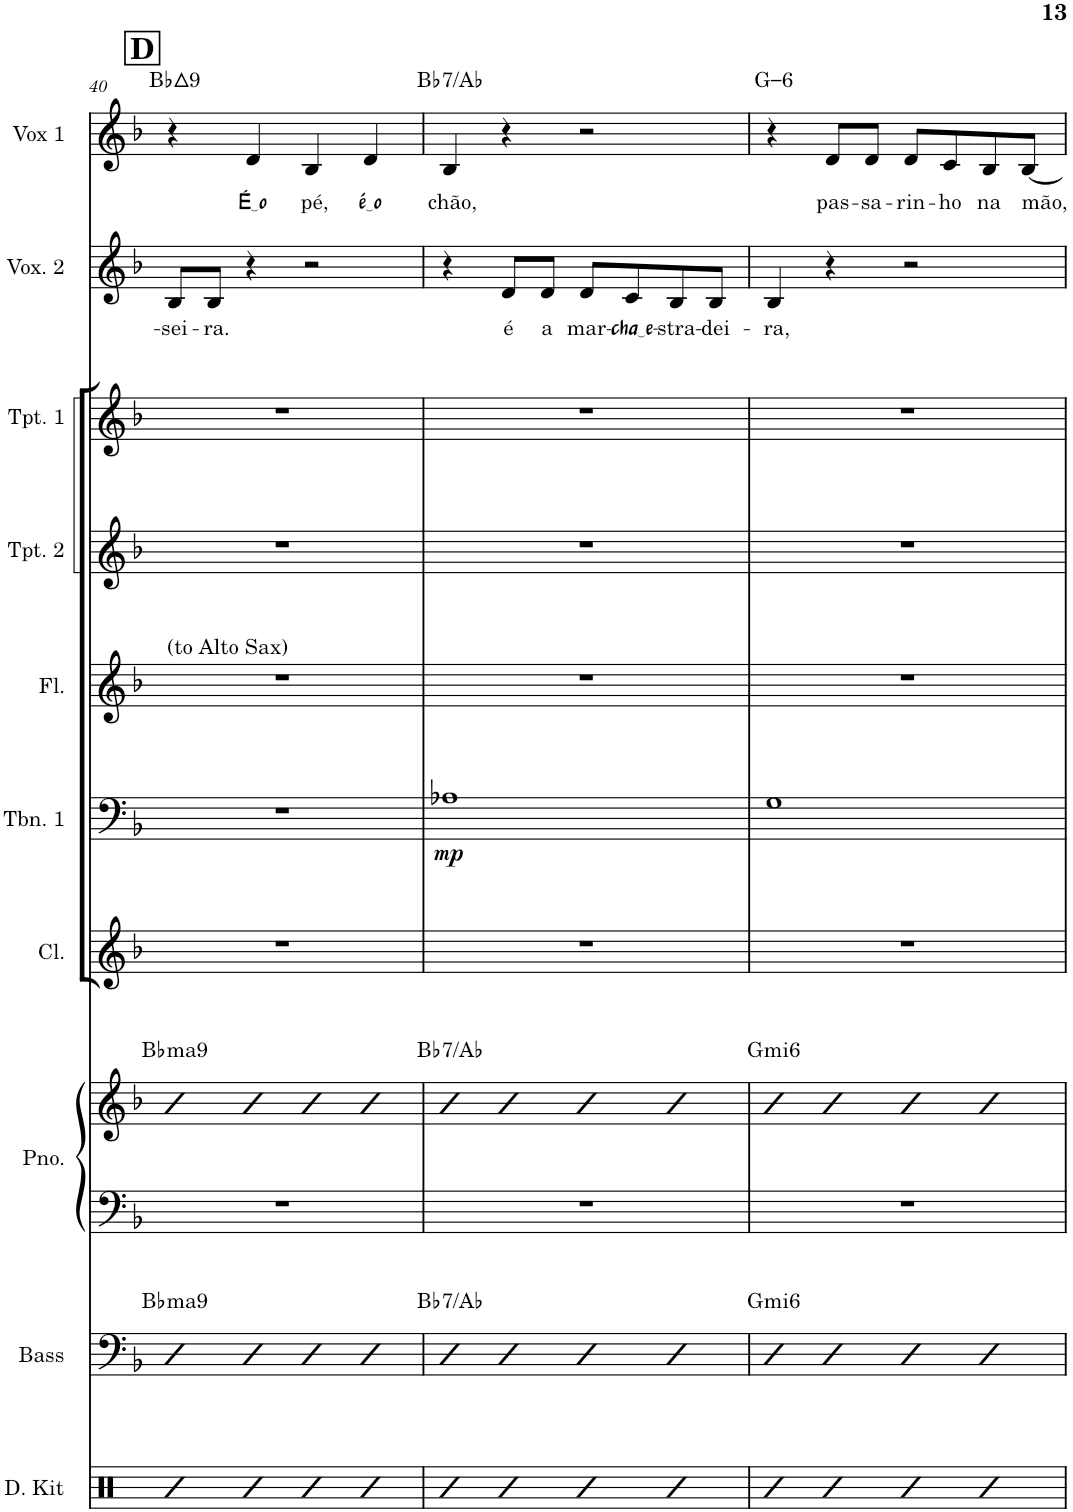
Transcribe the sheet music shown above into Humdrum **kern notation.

**kern	**kern	**harte	**kern	**kern	**harte	**kern	**kern	**dynam	**kern	**kern	**kern	**kern	**text	**kern	**text	**harte
*part10	*part9	*part9	*part8	*part8	*part8	*part7	*part6	*part6	*part5	*part4	*part3	*part2	*part2	*part1	*part1	*part1
*staff11	*staff10	*	*staff9	*staff8	*	*staff7	*staff6	*staff6	*staff5	*staff4	*staff3	*staff2	*staff2	*staff1	*staff1	*
*I"Drum Kit	*I"Acoustic Bass	*	*I"Piano	*	*	*I"Baritone Saxophone	*I"Trombone 1	*	*I"Flute Tenor Saxophone	*I"Trumpet 2	*I"Trumpet 1	*I"Voice 2	*	*I"Voice 1	*	*
*I'D. Kit	*I'Bass	*	*I'Pno.	*	*	*I'Bari	*I'Tbn. 1	*	*I'T. Sax.	*I'Tpt. 2	*I'Tpt. 1	*	*	*	*	*
!!LO:PB:g=z
*clefX	*clefF4	*	*clefF4	*clefG2	*	*clefG2	*clefF4	*	*clefG2	*clefG2	*clefG2	*clefG2	*	*clefG2	*	*
*	*Trd7c12	*	*	*	*	*Trd1c2	*	*	*Trd8c14	*Trd1c2	*Trd1c2	*	*	*	*	*
*k[]	*k[b-]	*	*k[b-]	*k[b-]	*	*k[b-]	*k[b-]	*	*k[b-]	*k[b-]	*k[b-]	*k[b-]	*	*k[b-]	*	*
*M4/4	*M4/4	*	*M4/4	*M4/4	*	*M4/4	*M4/4	*	*M4/4	*M4/4	*M4/4	*M4/4	*	*M4/4	*	*
!!LO:REH:place=s1:a:B:cj:fs=14:t=D
=40	=40	=40	=40	=40	=40	=40	=40	=40	=40	=40	=40	=40	=40	=40	=40	=40
!	!	!	!	!	!	!	!	!	!LO:TX:a:t=(to Alto Sax)	!	!	!	!	!	!	!
!	!	!LO:H:kt=ma9	!	!	!LO:H:kt=ma9	!	!	!	!	!	!	!	!LO:LY:b	!	!	!LO:H:kt=9
4R	4bb-	Bb:maj9	1r	4b-	Bb:maj9	1r	1r	.	1r	1r	1r	8B-/L	-sei-	4r	.	Bb:maj9
!	!	!	!	!	!	!	!	!	!	!	!	!	!LO:LY:b	!	!	!
.	.	.	.	.	.	.	.	.	.	.	.	8B-/J	-ra.	.	.	.
!	!	!	!	!	!	!	!	!	!	!	!	!	!	!	!LO:LY:b	!
4R	4bb-	.	.	4b-	.	.	.	.	.	.	.	4r	.	4d/	É o	.
!	!	!	!	!	!	!	!	!	!	!	!	!	!	!	!LO:LY:b	!
4R	4bb-	.	.	4b-	.	.	.	.	.	.	.	2r	.	4B-/	pé,	.
!	!	!	!	!	!	!	!	!	!	!	!	!	!	!	!LO:LY:b	!
4R	4bb-	.	.	4b-	.	.	.	.	.	.	.	.	.	4d/	é o	.
=41	=41	=41	=41	=41	=41	=41	=41	=41	=41	=41	=41	=41	=41	=41	=41	=41
!	!	!LO:H:kt=7	!	!	!LO:H:kt=7	!	!	!LO:DY:b	!	!	!	!	!	!	!LO:LY:b	!LO:H:kt=7
4R	4bb-	Bb:7/b7	1r	4b-	Bb:7/b7	1r	1A-X	mp	1r	1r	1r	4r	.	4B-/	chão,	Bb:7/b7
!	!	!	!	!	!	!	!	!	!	!	!	!	!LO:LY:b	!	!	!
4R	4bb-	.	.	4b-	.	.	.	.	.	.	.	8d/L	é	4r	.	.
!	!	!	!	!	!	!	!	!	!	!	!	!	!LO:LY:b	!	!	!
.	.	.	.	.	.	.	.	.	.	.	.	8d/J	a	.	.	.
!	!	!	!	!	!	!	!	!	!	!	!	!	!LO:LY:b	!	!	!
4R	4bb-	.	.	4b-	.	.	.	.	.	.	.	8d/L	mar-	2r	.	.
!	!	!	!	!	!	!	!	!	!	!	!	!	!LO:LY:b	!	!	!
.	.	.	.	.	.	.	.	.	.	.	.	8c/	cha e	.	.	.
!	!	!	!	!	!	!	!	!	!	!	!	!	!LO:LY:b	!	!	!
4R	4bb-	.	.	4b-	.	.	.	.	.	.	.	8B-/	-stra-	.	.	.
!	!	!	!	!	!	!	!	!	!	!	!	!	!LO:LY:b	!	!	!
.	.	.	.	.	.	.	.	.	.	.	.	8B-/J	-dei-	.	.	.
=42	=42	=42	=42	=42	=42	=42	=42	=42	=42	=42	=42	=42	=42	=42	=42	=42
!	!	!LO:H:kt=mi6	!	!	!LO:H:kt=mi6	!	!	!	!	!	!	!	!LO:LY:b	!	!	!LO:H:kt=6
4R	4bb-	G:min6	1r	4b-	G:min6	1r	1G	.	1r	1r	1r	4B-/	-ra,	4r	.	G:min6
!	!	!	!	!	!	!	!	!	!	!	!	!	!	!	!LO:LY:b	!
4R	4bb-	.	.	4b-	.	.	.	.	.	.	.	4r	.	8d/L	pas-	.
!	!	!	!	!	!	!	!	!	!	!	!	!	!	!	!LO:LY:b	!
.	.	.	.	.	.	.	.	.	.	.	.	.	.	8d/J	-sa-	.
!	!	!	!	!	!	!	!	!	!	!	!	!	!	!	!LO:LY:b	!
4R	4bb-	.	.	4b-	.	.	.	.	.	.	.	2r	.	8d/L	-rin-	.
!	!	!	!	!	!	!	!	!	!	!	!	!	!	!	!LO:LY:b	!
.	.	.	.	.	.	.	.	.	.	.	.	.	.	8c/	-ho	.
!	!	!	!	!	!	!	!	!	!	!	!	!	!	!	!LO:LY:b	!
4R	4bb-	.	.	4b-	.	.	.	.	.	.	.	.	.	8B-/	na	.
!	!	!	!	!	!	!	!	!	!	!	!	!	!	!	!LO:LY:b	!
.	.	.	.	.	.	.	.	.	.	.	.	.	.	[8B-/J	mão,	.
=	=	=	=	=	=	=	=	=	=	=	=	=	=	=	=	=
*-	*-	*-	*-	*-	*-	*-	*-	*-	*-	*-	*-	*-	*-	*-	*-	*-
